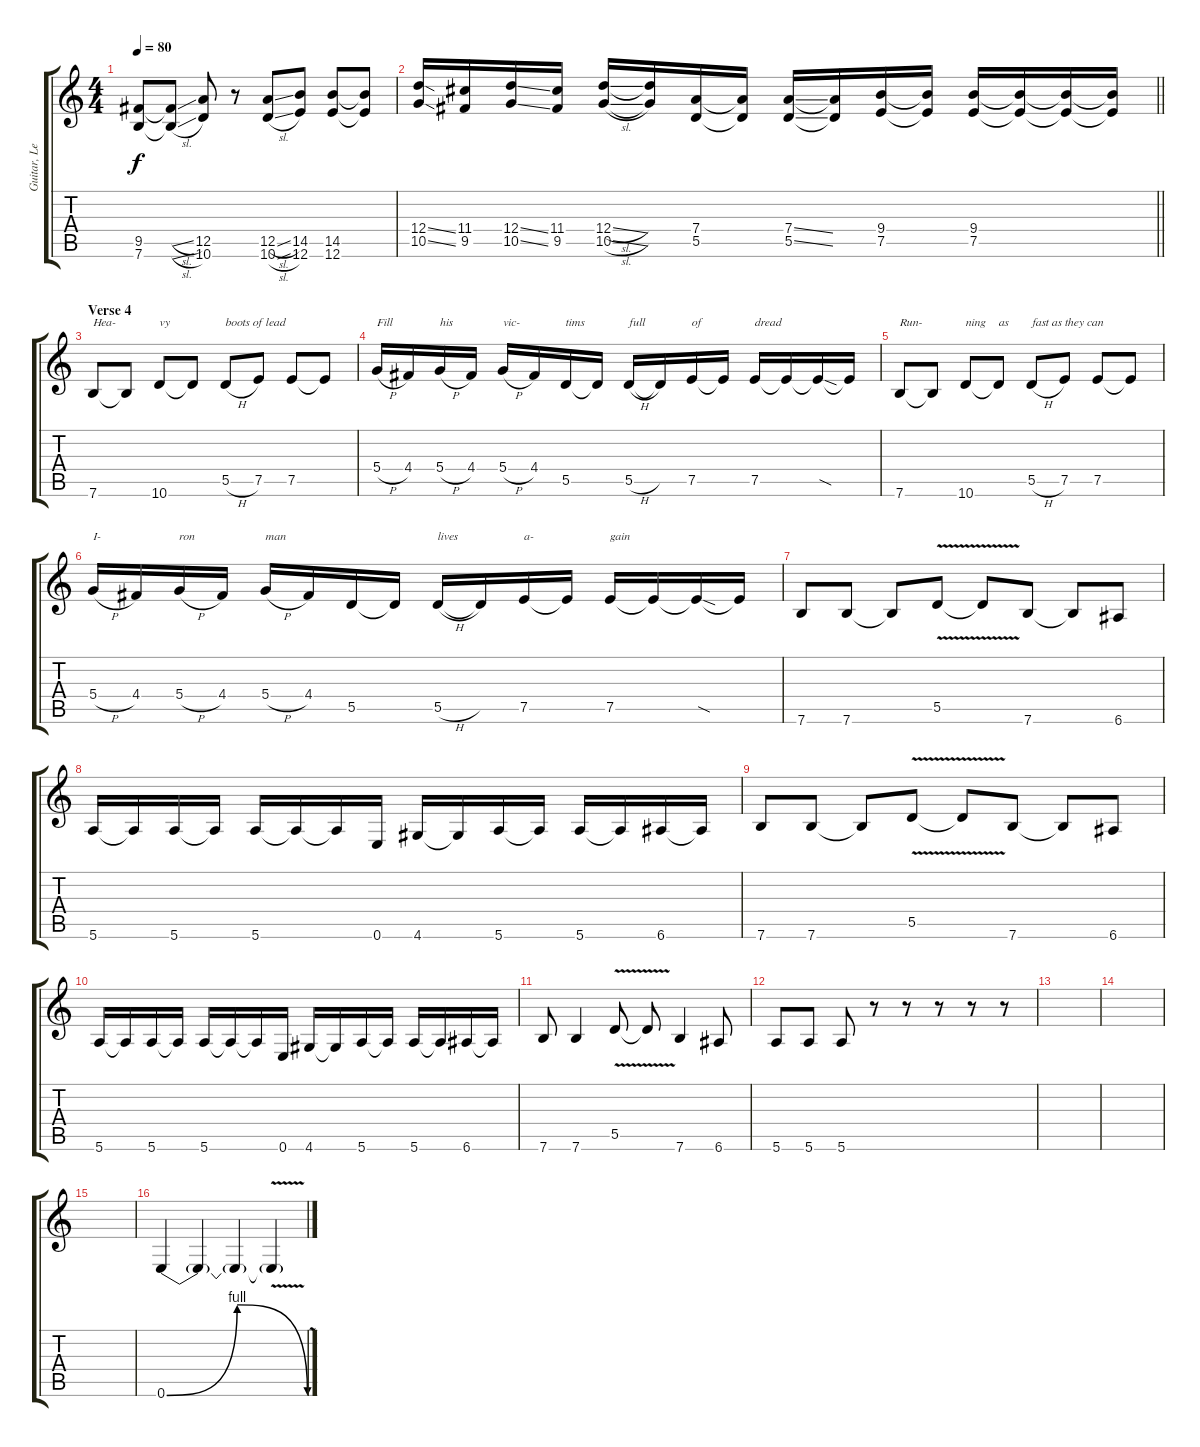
\track ("Guitar, Lead" "Guitar, Le") {instrument distortionguitar}
\staff {score tabs}
\tuning (E4 B3 G3 D3 A2 E2) {hide}
\ts (4 4)
\tempo 80
\clef g2
\ks c
(9.5 7.6).8{dy f} (9.5{sl t} 7.6{sl t}).8 (12.5 10.6).8 r.8 (12.5{sl} 10.6{sl}).8 (14.5 12.6).8 (14.5 12.6).8 (14.5{t} 12.6{t}).8 |
\barLineRight lightlight
(12.4{ss} 10.5{ss}).16 (11.4 9.5).16 (12.4{ss} 10.5{ss}).16 (11.4 9.5).16 (12.4{sl} 10.5{sl}).16 (12.4{t} 10.5{t}).16 (7.4 5.5).16 (7.4{t} 5.5{t}).16 (7.4{ss} 5.5{ss}).16 (7.4{t} 5.5{t}).16 (9.4 7.5).16 (9.4{t} 7.5{t}).16 (9.4 7.5).16 (9.4{t} 7.5{t}).16 (9.4{t} 7.5{t}).16 (9.4{t} 7.5{t}).16 |
\section ("" "Verse 4")
7.6.8{txt "Hea-"} 7.6{t}.8 10.6.8{txt "vy"} 10.6{t}.8 5.5{h}.8{txt "boots of lead"} 7.5.8 7.5.8 7.5{t}.8 |
5.4{h}.16{txt "Fill"} 4.4.16 5.4{h}.16{txt "his"} 4.4.16 5.4{h}.16{txt "vic-"} 4.4.16 5.5.16{txt "tims"} 5.5{t}.16 5.5{h}.16{txt "full"} 5.5{t}.16 7.5.16{txt "of"} 7.5{t}.16 7.5.16{txt "dread"} 7.5{t}.16 7.5{sod t}.16 7.5{t}.16 |
7.6.8{txt "Run-"} 7.6{t}.8 10.6.8{txt "ning"} 10.6{t}.8{txt "as"} 5.5{h}.8{txt "fast as they can"} 7.5.8 7.5.8 7.5{t}.8 |
5.4{h}.16{txt "I-"} 4.4.16 5.4{h}.16{txt "ron"} 4.4.16 5.4{h}.16{txt "man"} 4.4.16 5.5.16 5.5{t}.16 5.5{h}.16{txt "lives"} 5.5{t}.16 7.5.16{txt "a-"} 7.5{t}.16 7.5.16{txt "gain"} 7.5{t}.16 7.5{sod t}.16 7.5{t}.16 |
7.6.8 7.6.8 7.6{t}.8 5.5{v}.8 5.5{t}.8 7.6.8 7.6{t}.8 6.6.8 |
5.6.16 5.6{t}.16 5.6.16 5.6{t}.16 5.6.16 5.6{t}.16 5.6{t}.16 0.6.16 4.6.16 4.6{t}.16 5.6.16 5.6{t}.16 5.6.16 5.6{t}.16 6.6.16 6.6{t}.16 |
7.6.8 7.6.8 7.6{t}.8 5.5{v}.8 5.5{t}.8 7.6.8 7.6{t}.8 6.6.8 |
5.6.16 5.6{t}.16 5.6.16 5.6{t}.16 5.6.16 5.6{t}.16 5.6{t}.16 0.6.16 4.6.16 4.6{t}.16 5.6.16 5.6{t}.16 5.6.16 5.6{t}.16 6.6.16 6.6{t}.16 |
7.6.8 7.6.4 5.5{v}.8 5.5{t}.8 7.6.4 6.6.8 |
5.6.8 5.6.8 5.6.8 r.8 r.8 r.8 r.8 r.8 |
|
|
|
0.6{be (bendrelease 0 0 12 4 30 4 60 0)}.4 0.6{t}.4 0.6{t}.4 0.6{v t}.4
